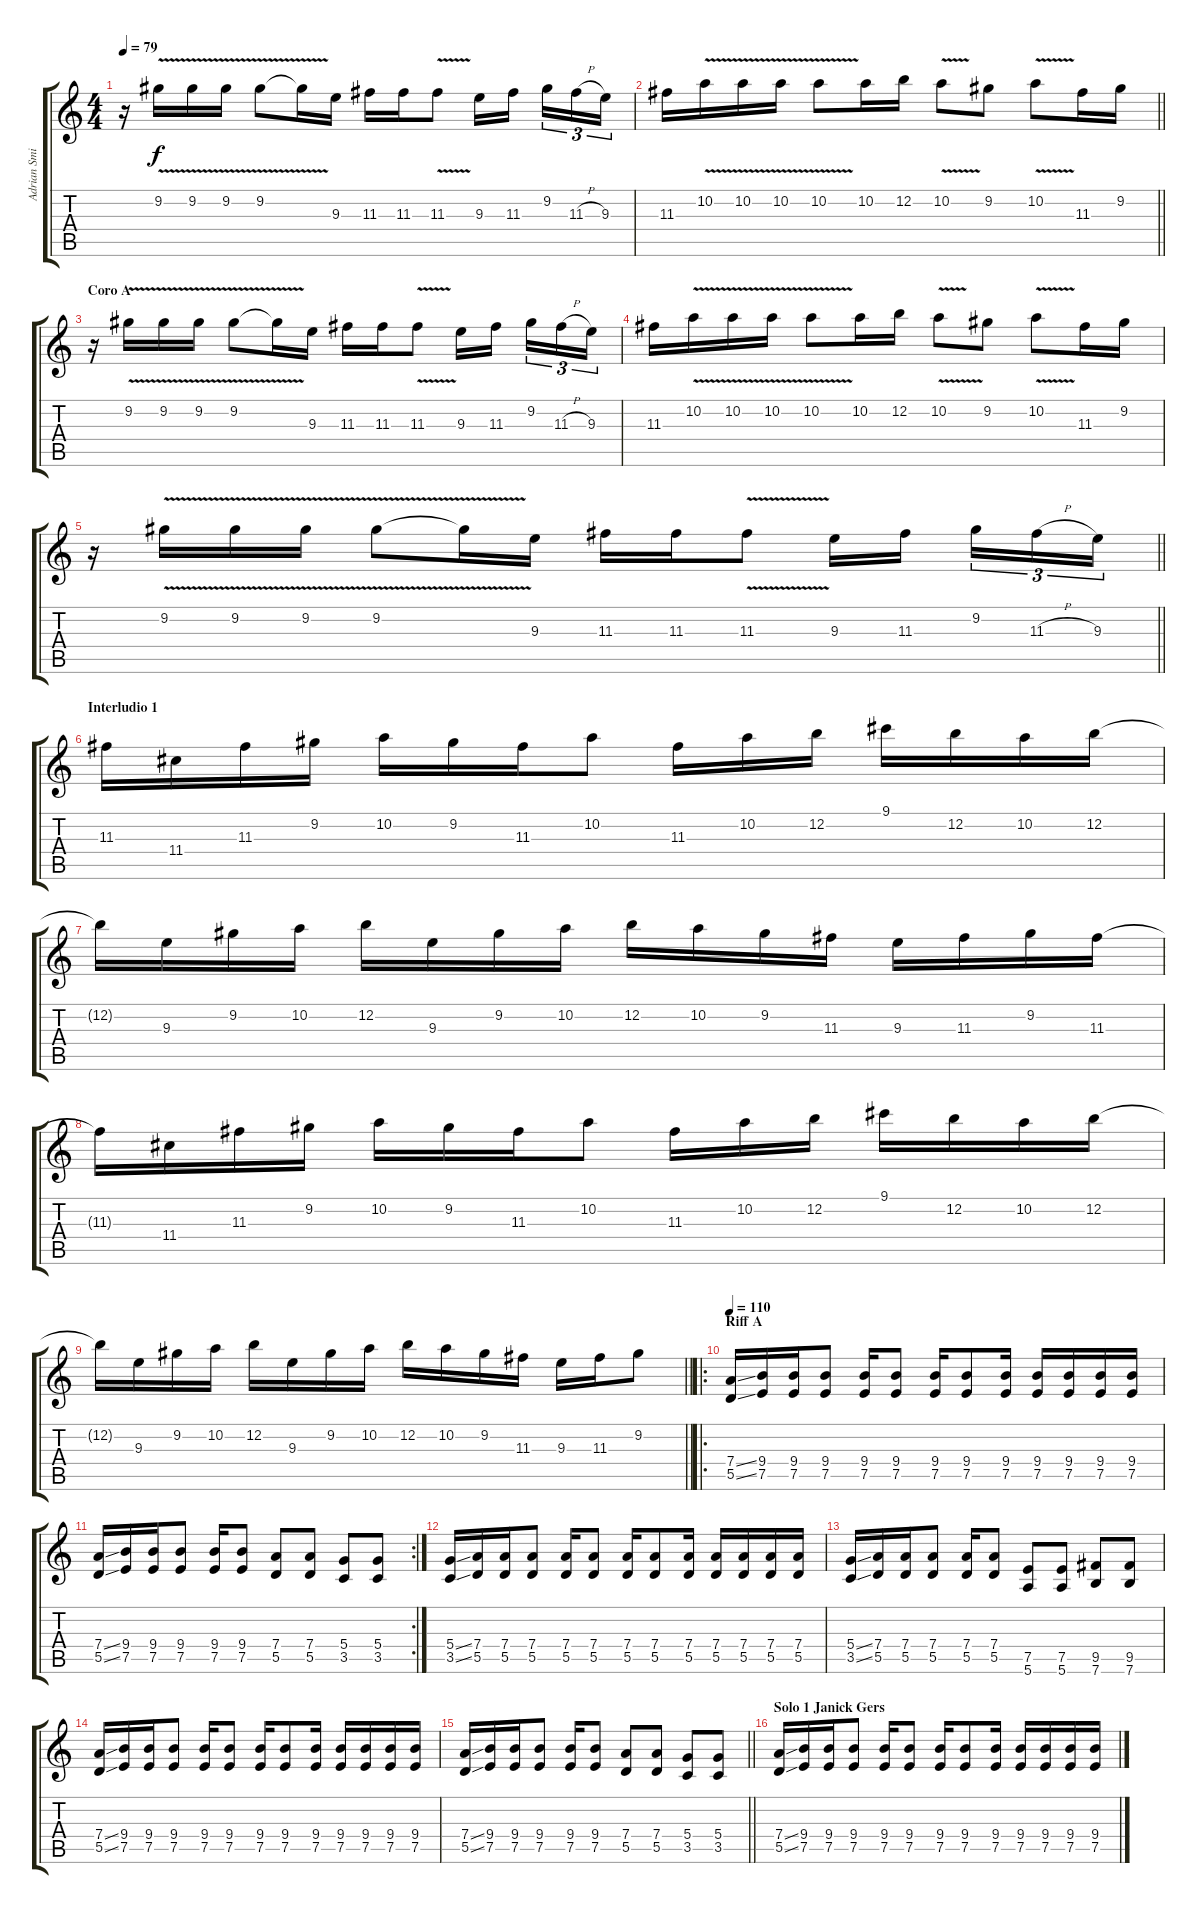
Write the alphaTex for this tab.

\track ("Adrian Smith" "Adrian Smi") {instrument distortionguitar}
\staff {score tabs}
\tuning (E4 B3 G3 D3 A2 E2) {hide}
\ts (4 4)
\tempo 79
\clef g2
\ks c
r.16{dy f} 9.2{v}.16 9.2{v}.16 9.2{v}.16 9.2{v}.8 9.2{t}.16 9.3.16 11.3.16 11.3.16 11.3{v}.8 9.3.16 11.3.16{beam splitsecondary} 9.2.16{tu (3 2)} 11.3{h}.16{tu (3 2)} 9.3.16{tu (3 2)} |
\barLineRight lightlight
11.3.16 10.2{v}.16 10.2{v}.16 10.2{v}.16 10.2{v}.8 10.2.16 12.2.16 10.2{v}.8 9.2.8 10.2{v}.8 11.3.16 9.2.16 |
\section ("" "Coro A")
r.16 9.2{v}.16 9.2{v}.16 9.2{v}.16 9.2{v}.8 9.2{t}.16 9.3.16 11.3.16 11.3.16 11.3{v}.8 9.3.16 11.3.16{beam splitsecondary} 9.2.16{tu (3 2)} 11.3{h}.16{tu (3 2)} 9.3.16{tu (3 2)} |
11.3.16 10.2{v}.16 10.2{v}.16 10.2{v}.16 10.2{v}.8 10.2.16 12.2.16 10.2{v}.8 9.2.8 10.2{v}.8 11.3.16 9.2.16 |
\barLineRight lightlight
r.16 9.2{v}.16 9.2{v}.16 9.2{v}.16 9.2{v}.8 9.2{t}.16 9.3.16 11.3.16 11.3.16 11.3{v}.8 9.3.16 11.3.16{beam splitsecondary} 9.2.16{tu (3 2)} 11.3{h}.16{tu (3 2)} 9.3.16{tu (3 2)} |
\section ("" "Interludio 1")
11.3.16 11.4.16 11.3.16 9.2.16 10.2.16 9.2.16 11.3.16 10.2.8 11.3.16 10.2.16 12.2.16 9.1.16 12.2.16 10.2.16 12.2.16 |
12.2{t}.16 9.3.16 9.2.16 10.2.16 12.2.16 9.3.16 9.2.16 10.2.16 12.2.16 10.2.16 9.2.16 11.3.16 9.3.16 11.3.16 9.2.16 11.3.16 |
11.3{t}.16 11.4.16 11.3.16 9.2.16 10.2.16 9.2.16 11.3.16 10.2.8 11.3.16 10.2.16 12.2.16 9.1.16 12.2.16 10.2.16 12.2.16 |
\barLineRight lightlight
12.2{t}.16 9.3.16 9.2.16 10.2.16 12.2.16 9.3.16 9.2.16 10.2.16 12.2.16 10.2.16 9.2.16 11.3.16 9.3.16 11.3.16 9.2.8 |
\ro
\section ("" "Riff A")
\tempo 110
(7.4{ss} 5.5{ss}).16{volume 11} (9.4 7.5).16 (9.4 7.5).16 (9.4 7.5).8 (9.4 7.5).16 (9.4 7.5).8 (9.4 7.5).16 (9.4 7.5).8 (9.4 7.5).16 (9.4 7.5).16 (9.4 7.5).16 (9.4 7.5).16 (9.4 7.5).16 |
\rc 2
(7.4{ss} 5.5{ss}).16 (9.4 7.5).16 (9.4 7.5).16 (9.4 7.5).8 (9.4 7.5).16 (9.4 7.5).8 (7.4 5.5).8 (7.4 5.5).8 (5.4 3.5).8 (5.4 3.5).8 |
(5.4{ss} 3.5{ss}).16 (7.4 5.5).16 (7.4 5.5).16 (7.4 5.5).8 (7.4 5.5).16 (7.4 5.5).8 (7.4 5.5).16 (7.4 5.5).8 (7.4 5.5).16 (7.4 5.5).16 (7.4 5.5).16 (7.4 5.5).16 (7.4 5.5).16 |
(5.4{ss} 3.5{ss}).16 (7.4 5.5).16 (7.4 5.5).16 (7.4 5.5).8 (7.4 5.5).16 (7.4 5.5).8 (7.5 5.6).8 (7.5 5.6).8 (9.5 7.6).8 (9.5 7.6).8 |
(7.4{ss} 5.5{ss}).16 (9.4 7.5).16 (9.4 7.5).16 (9.4 7.5).8 (9.4 7.5).16 (9.4 7.5).8 (9.4 7.5).16 (9.4 7.5).8 (9.4 7.5).16 (9.4 7.5).16 (9.4 7.5).16 (9.4 7.5).16 (9.4 7.5).16 |
\barLineRight lightlight
(7.4{ss} 5.5{ss}).16 (9.4 7.5).16 (9.4 7.5).16 (9.4 7.5).8 (9.4 7.5).16 (9.4 7.5).8 (7.4 5.5).8 (7.4 5.5).8 (5.4 3.5).8 (5.4 3.5).8 |
\section ("" "Solo 1 Janick Gers")
(7.4{ss} 5.5{ss}).16 (9.4 7.5).16 (9.4 7.5).16 (9.4 7.5).8 (9.4 7.5).16 (9.4 7.5).8 (9.4 7.5).16 (9.4 7.5).8 (9.4 7.5).16 (9.4 7.5).16 (9.4 7.5).16 (9.4 7.5).16 (9.4 7.5).16
